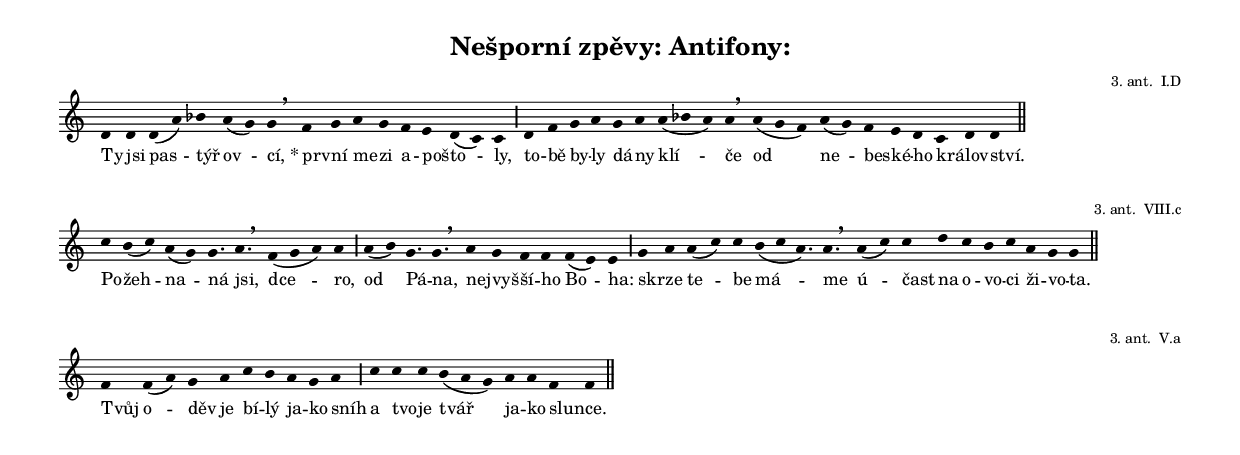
\version "2.15.37"

\header {
  title = "Nešporní zpěvy: Antifony:"
}

\include "spolecne_nespory.ly"
\include "../../dilyresponsorii.ly"

\score {
  \relative c' {
    \choralniRezim
    d4 d d( a') bes a( g) g \barMin
    f g a g f e d( c) c \barMaior
    d f g a g a a( bes a) a \barMin
    a( g f) a( g) f e d c d d \barFinalis
  }
  \addlyrics {
    Ty jsi pas -- týř ov -- cí,_*
    prv -- ní me -- zi a -- poš -- to -- ly,
    to -- bě by -- ly dá -- ny klí -- če
    od ne -- bes -- ké -- ho krá -- lov -- ství.
  }
  \header {
    quid = "3. ant."
    modus = "I"
    differentia = "D"
    psalmus = "Ef 1"
    id = "pp-ant3"
    piece = \markup {\sestavTitulek}
  }
}

\score {
  \relative c'' {
    \choralniRezim
    c4 b( c) a( g) g4. a \barMin f4( g a) a \barMaior
    a( b) g4. g \barMin a4 g f f f( e) e \barMaior
    g a a( c) c b( c a4.) a \barMin
    a4( c) c d c b c a g g \barFinalis
  }
  \addlyrics {
    Po -- žeh -- na -- ná jsi, dce -- ro,
    od Pá -- na, nej -- vyš -- ší -- ho Bo -- ha:
    skr -- ze te -- be má -- me
    ú -- čast na o -- vo -- ci ži -- vo -- ta.
  }
  \header {
    quid = "3. ant."
    modus = "VIII"
    differentia = "c"
    psalmus = "Ef 1"
    id = "nanebevzeti-ant3"
    piece = \markup {\sestavTitulek}
  }
}

\score {
  \relative c' {
    \choralniRezim
    f4 f( a) g a c b a g a \barMaior
    c c c b( a g) a a f f \barFinalis
  }
  \addlyrics {
    Tvůj o -- děv je bí -- lý ja -- ko sníh
    a tvo -- je tvář ja -- ko slun -- ce.
  }
  \header {
    quid = "3. ant."
    modus = "V"
    differentia = "a"
    psalmus = "Ef 1"
    id = "neposkvrnena-ant3"
    piece = \markup {\sestavTitulek}
  }
}
